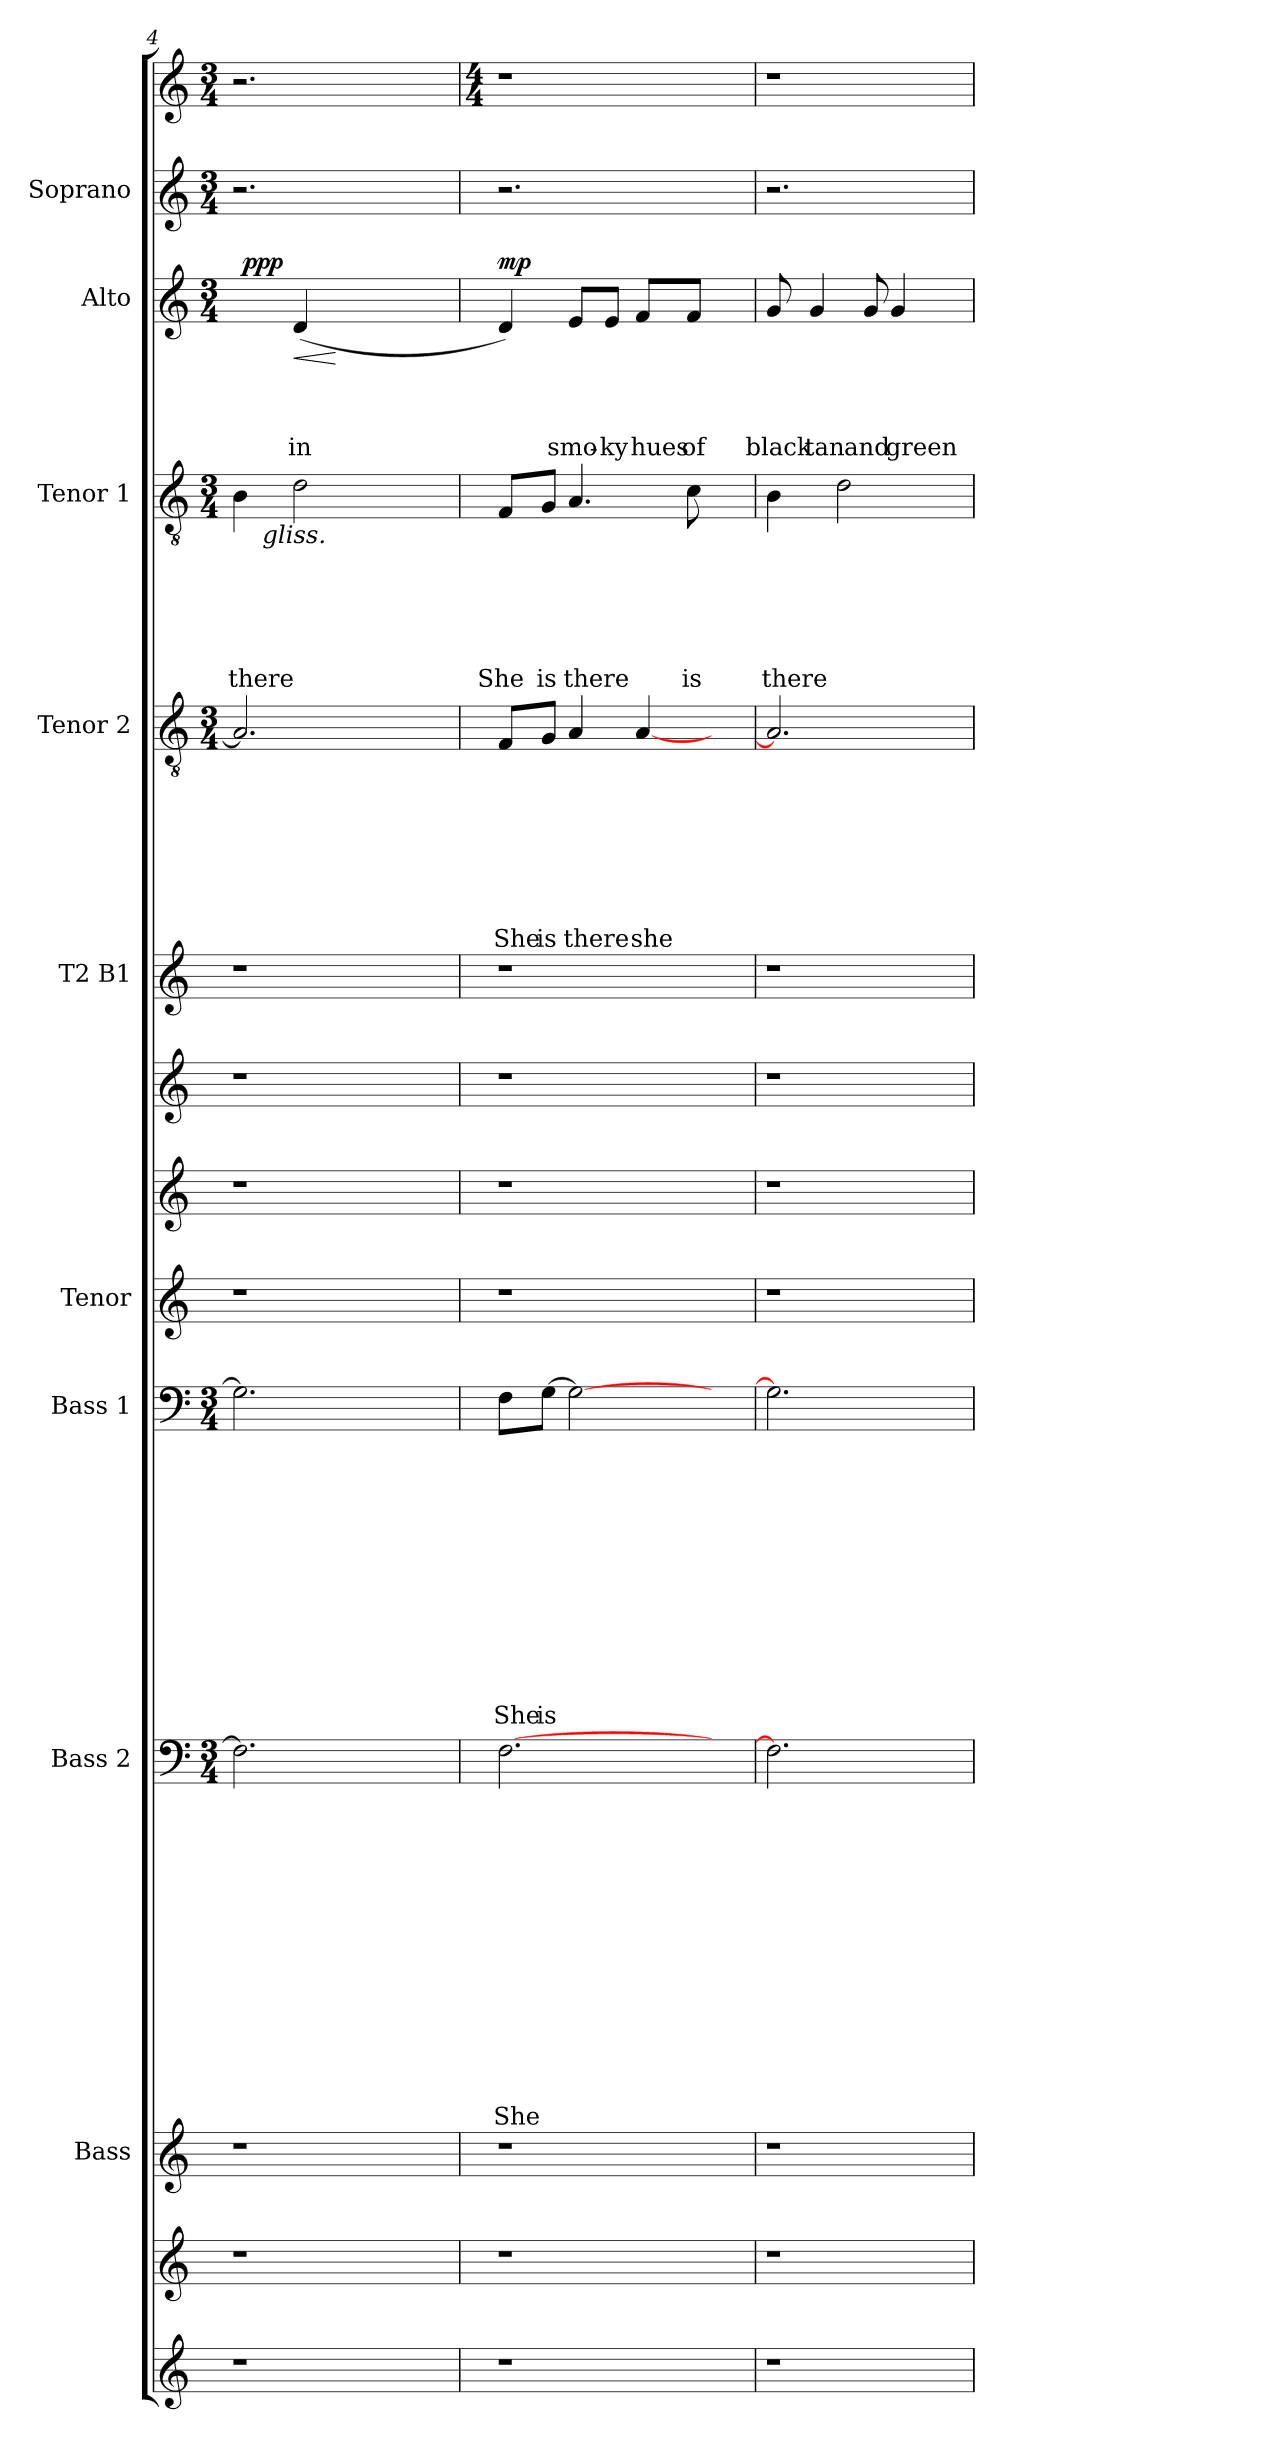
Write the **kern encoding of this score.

**kern	**kern	**kern	**kern	**text	**text	**text	**text	**text	**text	**text	**text	**text	**text	**text	**text	**text	**text	**kern	**text	**text	**text	**text	**text	**text	**text	**text	**text	**text	**text	**text	**kern	**kern	**kern	**kern	**kern	**text	**text	**text	**text	**text	**text	**text	**text	**kern	**text	**text	**text	**text	**text	**text	**kern	**text	**text	**text	**text	**dynam	**kern	**kern
*part14	*part13	*part12	*part11	*part11	*part11	*part11	*part11	*part11	*part11	*part11	*part11	*part11	*part11	*part11	*part11	*part11	*part11	*part10	*part10	*part10	*part10	*part10	*part10	*part10	*part10	*part10	*part10	*part10	*part10	*part10	*part9	*part8	*part7	*part6	*part5	*part5	*part5	*part5	*part5	*part5	*part5	*part5	*part5	*part4	*part4	*part4	*part4	*part4	*part4	*part4	*part3	*part3	*part3	*part3	*part3	*part3	*part2	*part1
*staff14	*staff13	*staff12	*staff11	*staff11	*staff11	*staff11	*staff11	*staff11	*staff11	*staff11	*staff11	*staff11	*staff11	*staff11	*staff11	*staff11	*staff11	*staff10	*staff10	*staff10	*staff10	*staff10	*staff10	*staff10	*staff10	*staff10	*staff10	*staff10	*staff10	*staff10	*staff9	*staff8	*staff7	*staff6	*staff5	*staff5	*staff5	*staff5	*staff5	*staff5	*staff5	*staff5	*staff5	*staff4	*staff4	*staff4	*staff4	*staff4	*staff4	*staff4	*staff3	*staff3	*staff3	*staff3	*staff3	*staff3	*staff2	*staff1
*	*	*I"Bass	*I"Bass 2	*	*	*	*	*	*	*	*	*	*	*	*	*	*	*I"Bass 1	*	*	*	*	*	*	*	*	*	*	*	*	*I"Tenor	*	*	*I"T2 B1	*I"Tenor 2	*	*	*	*	*	*	*	*	*I"Tenor 1	*	*	*	*	*	*	*I"Alto	*	*	*	*	*	*I"Soprano	*
*	*	*I'B	*I'B2	*	*	*	*	*	*	*	*	*	*	*	*	*	*	*I'B1	*	*	*	*	*	*	*	*	*	*	*	*	*I'T	*	*	*	*I'T2	*	*	*	*	*	*	*	*	*I'T1	*	*	*	*	*	*	*I'A	*	*	*	*	*	*I'S	*
*clefG2	*clefG2	*clefG2	*clefF4	*	*	*	*	*	*	*	*	*	*	*	*	*	*	*clefF4	*	*	*	*	*	*	*	*	*	*	*	*	*clefG2	*clefG2	*clefG2	*clefG2	*clefGv2	*	*	*	*	*	*	*	*	*clefGv2	*	*	*	*	*	*	*clefG2	*	*	*	*	*	*clefG2	*clefG2
*k[]	*k[]	*k[]	*k[]	*	*	*	*	*	*	*	*	*	*	*	*	*	*	*k[]	*	*	*	*	*	*	*	*	*	*	*	*	*k[]	*k[]	*k[]	*k[]	*k[]	*	*	*	*	*	*	*	*	*k[]	*	*	*	*	*	*	*k[]	*	*	*	*	*	*k[]	*k[]
*C:	*C:	*C:	*C:	*	*	*	*	*	*	*	*	*	*	*	*	*	*	*C:	*	*	*	*	*	*	*	*	*	*	*	*	*C:	*C:	*C:	*C:	*C:	*	*	*	*	*	*	*	*	*C:	*	*	*	*	*	*	*C:	*	*	*	*	*	*C:	*C:
*	*	*	*M3/4	*	*	*	*	*	*	*	*	*	*	*	*	*	*	*M3/4	*	*	*	*	*	*	*	*	*	*	*	*	*	*	*	*	*M3/4	*	*	*	*	*	*	*	*	*M3/4	*	*	*	*	*	*	*M3/4	*	*	*	*	*	*M3/4	*M3/4
=4	=4	=4	=4	=4	=4	=4	=4	=4	=4	=4	=4	=4	=4	=4	=4	=4	=4	=4	=4	=4	=4	=4	=4	=4	=4	=4	=4	=4	=4	=4	=4	=4	=4	=4	=4	=4	=4	=4	=4	=4	=4	=4	=4	=4	=4	=4	=4	=4	=4	=4	=4	=4	=4	=4	=4	=4	=4	=4
!	!	!	!	!	!	!	!	!	!	!	!	!	!	!	!	!	!	!	!	!	!	!	!	!	!	!	!	!	!	!	!	!	!	!	!	!	!	!	!	!	!	!	!	!	!	!	!	!	!	!LO:LY:b	!	!	!	!	!	!	!	!
*	*	*	*	*	*	*	*	*	*	*	*	*	*	*	*	*	*	*	*	*	*	*	*	*	*	*	*	*	*	*	*	*	*	*	*	*	*	*	*	*	*	*	*	*^	*	*	*	*	*	*	*^	*	*	*	*	*	*	*
1r	1r	1r	2.F\]	.	.	.	.	.	.	.	.	.	.	.	.	.	.	2.G\]	.	.	.	.	.	.	.	.	.	.	.	.	1r	1r	1r	1r	2.A/]	.	.	.	.	.	.	.	.	4B\	16.ryy	.	.	.	.	.	there	4ryy	48ryy	.	.	.	.	.	2.r	2.r
!	!	!	!	!	!	!	!	!	!	!	!	!	!	!	!	!	!	!	!	!	!	!	!	!	!	!	!	!	!	!	!	!	!	!	!	!	!	!	!	!	!	!	!	!	!	!	!	!	!	!	!	!	!	!	!	!	!	!LO:DY:a	!	!
.	.	.	.	.	.	.	.	.	.	.	.	.	.	.	.	.	.	.	.	.	.	.	.	.	.	.	.	.	.	.	.	.	.	.	.	.	.	.	.	.	.	.	.	.	.	.	.	.	.	.	.	.	3%2ryy	.	.	.	.	ppp	.	.
!	!	!	!	!	!	!	!	!	!	!	!	!	!	!	!	!	!	!	!	!	!	!	!	!	!	!	!	!	!	!	!	!	!	!	!	!	!	!	!	!	!	!	!	!	!LO:TX:b:i:t=gliss.	!	!	!	!	!	!	!	!	!	!	!	!	!	!	!
.	.	.	.	.	.	.	.	.	.	.	.	.	.	.	.	.	.	.	.	.	.	.	.	.	.	.	.	.	.	.	.	.	.	.	.	.	.	.	.	.	.	.	.	.	2ryy	.	.	.	.	.	.	.	.	.	.	.	.	.	.	.
!	!	!	!	!	!	!	!	!	!	!	!	!	!	!	!	!	!	!	!	!	!	!	!	!	!	!	!	!	!	!	!	!	!	!	!	!	!	!	!	!	!	!	!	!	!	!	!	!	!	!	!	!	!	!	!	!	!LO:LY:b	!LO:HP:b	!	!
.	.	.	.	.	.	.	.	.	.	.	.	.	.	.	.	.	.	.	.	.	.	.	.	.	.	.	.	.	.	.	.	.	.	.	.	.	.	.	.	.	.	.	.	2d\	.	.	.	.	.	.	.	(<4d/	.	.	.	.	in	<	.	.
.	.	.	.	.	.	.	.	.	.	.	.	.	.	.	.	.	.	.	.	.	.	.	.	.	.	.	.	.	.	.	.	.	.	.	.	.	.	.	.	.	.	.	.	.	.	.	.	.	.	.	.	2ryy	.	.	.	.	.	[	.	.
.	.	.	.	.	.	.	.	.	.	.	.	.	.	.	.	.	.	.	.	.	.	.	.	.	.	.	.	.	.	.	.	.	.	.	.	.	.	.	.	.	.	.	.	.	4ryy	.	.	.	.	.	.	.	.	.	.	.	.	.	.	.
.	.	.	.	.	.	.	.	.	.	.	.	.	.	.	.	.	.	.	.	.	.	.	.	.	.	.	.	.	.	.	.	.	.	.	.	.	.	.	.	.	.	.	.	.	.	.	.	.	.	.	.	.	6...ryy	.	.	.	.	.	.	.
.	.	.	4ryy	.	.	.	.	.	.	.	.	.	.	.	.	.	.	4ryy	.	.	.	.	.	.	.	.	.	.	.	.	.	.	.	.	4ryy	.	.	.	.	.	.	.	.	4ryy	.	.	.	.	.	.	.	.	.	.	.	.	.	.	4ryy	4ryy
.	.	.	.	.	.	.	.	.	.	.	.	.	.	.	.	.	.	.	.	.	.	.	.	.	.	.	.	.	.	.	.	.	.	.	.	.	.	.	.	.	.	.	.	.	8ryy	.	.	.	.	.	.	.	.	.	.	.	.	.	.	.
.	.	.	.	.	.	.	.	.	.	.	.	.	.	.	.	.	.	.	.	.	.	.	.	.	.	.	.	.	.	.	.	.	.	.	.	.	.	.	.	.	.	.	.	.	32ryy	.	.	.	.	.	.	.	.	.	.	.	.	.	.	.
*	*	*	*	*	*	*	*	*	*	*	*	*	*	*	*	*	*	*	*	*	*	*	*	*	*	*	*	*	*	*	*	*	*	*	*	*	*	*	*	*	*	*	*	*v	*v	*	*	*	*	*	*	*	*	*	*	*	*	*	*	*
*	*	*	*	*	*	*	*	*	*	*	*	*	*	*	*	*	*	*	*	*	*	*	*	*	*	*	*	*	*	*	*	*	*	*	*	*	*	*	*	*	*	*	*	*	*	*	*	*	*	*	*v	*v	*	*	*	*	*	*	*
=5	=5	=5	=5	=5	=5	=5	=5	=5	=5	=5	=5	=5	=5	=5	=5	=5	=5	=5	=5	=5	=5	=5	=5	=5	=5	=5	=5	=5	=5	=5	=5	=5	=5	=5	=5	=5	=5	=5	=5	=5	=5	=5	=5	=5	=5	=5	=5	=5	=5	=5	=5	=5	=5	=5	=5	=5	=5	=5
*	*	*	*	*	*	*	*	*	*	*	*	*	*	*	*	*	*	*	*	*	*	*	*	*	*	*	*	*	*	*	*	*	*	*	*	*	*	*	*	*	*	*	*	*	*	*	*	*	*	*	*	*	*	*	*	*	*	*M4/4
*	*	*	*	*	*	*	*	*	*	*	*	*	*	*	*	*	*	*	*	*	*	*	*	*	*	*	*	*	*	*	*	*	*	*	*	*	*	*	*	*	*	*	*	*^	*	*	*	*	*	*	*^	*	*	*	*	*	*	*
!	!	!	!	!	!	!	!	!	!	!	!	!	!	!	!	!	!LO:LY:b	!	!	!	!	!	!	!	!	!	!	!	!	!LO:LY:b	!	!	!	!	!	!	!	!	!	!	!	!	!LO:LY:b	!	!	!	!	!	!	!	!LO:LY:b	!	!	!	!	!	!	!LO:DY:a	!	!
*	*	*	*	*	*	*	*	*	*	*	*	*	*	*	*	*	*	*	*	*	*	*	*	*	*	*	*	*	*	*	*	*	*	*	*	*	*	*	*	*	*	*	*	*v	*v	*	*	*	*	*	*	*	*	*	*	*	*	*	*	*
*	*	*	*	*	*	*	*	*	*	*	*	*	*	*	*	*	*	*	*	*	*	*	*	*	*	*	*	*	*	*	*	*	*	*	*	*	*	*	*	*	*	*	*	*	*	*	*	*	*	*	*v	*v	*	*	*	*	*	*	*
1r	1r	1r	[>2.F\	.	.	.	.	.	.	.	.	.	.	.	.	.	She	8F\L	.	.	.	.	.	.	.	.	.	.	.	She	1r	1r	1r	1r	8F/L	.	.	.	.	.	.	.	She	8F/L	.	.	.	.	.	She	4d/)	.	.	.	.	mp	2.r	1r
!	!	!	!	!	!	!	!	!	!	!	!	!	!	!	!	!	!	!	!	!	!	!	!	!	!	!	!	!	!	!LO:LY:b	!	!	!	!	!	!	!	!	!	!	!	!	!LO:LY:b	!	!	!	!	!	!	!LO:LY:b	!	!	!	!	!	!	!	!
.	.	.	.	.	.	.	.	.	.	.	.	.	.	.	.	.	.	[>8G\J	.	.	.	.	.	.	.	.	.	.	.	is	.	.	.	.	8G/J	.	.	.	.	.	.	.	is	8G/J	.	.	.	.	.	is	.	.	.	.	.	.	.	.
!	!	!	!	!	!	!	!	!	!	!	!	!	!	!	!	!	!	!	!	!	!	!	!	!	!	!	!	!	!	!	!	!	!	!	!	!	!	!	!	!	!	!	!LO:LY:b	!	!	!	!	!	!	!LO:LY:b	!	!	!	!	!LO:LY:b	!	!	!
.	.	.	.	.	.	.	.	.	.	.	.	.	.	.	.	.	.	2G\_	.	.	.	.	.	.	.	.	.	.	.	.	.	.	.	.	4A/	.	.	.	.	.	.	.	there	4.A/	.	.	.	.	.	there	8e/L	.	.	.	smo-	.	.	.
!	!	!	!	!	!	!	!	!	!	!	!	!	!	!	!	!	!	!	!	!	!	!	!	!	!	!	!	!	!	!	!	!	!	!	!	!	!	!	!	!	!	!	!	!	!	!	!	!	!	!	!	!	!	!	!LO:LY:b:rj	!	!	!
.	.	.	.	.	.	.	.	.	.	.	.	.	.	.	.	.	.	.	.	.	.	.	.	.	.	.	.	.	.	.	.	.	.	.	.	.	.	.	.	.	.	.	.	.	.	.	.	.	.	.	8e/J	.	.	.	-ky	.	.	.
!	!	!	!	!	!	!	!	!	!	!	!	!	!	!	!	!	!	!	!	!	!	!	!	!	!	!	!	!	!	!	!	!	!	!	!	!	!	!	!	!	!	!	!LO:LY:b	!	!	!	!	!	!	!	!	!	!	!	!LO:LY:b	!	!	!
.	.	.	.	.	.	.	.	.	.	.	.	.	.	.	.	.	.	.	.	.	.	.	.	.	.	.	.	.	.	.	.	.	.	.	[<4A/	.	.	.	.	.	.	.	she	.	.	.	.	.	.	.	8f/L	.	.	.	hues	.	.	.
!	!	!	!	!	!	!	!	!	!	!	!	!	!	!	!	!	!	!	!	!	!	!	!	!	!	!	!	!	!	!	!	!	!	!	!	!	!	!	!	!	!	!	!	!	!	!	!	!	!	!LO:LY:b	!	!	!	!	!LO:LY:b	!	!	!
.	.	.	.	.	.	.	.	.	.	.	.	.	.	.	.	.	.	.	.	.	.	.	.	.	.	.	.	.	.	.	.	.	.	.	.	.	.	.	.	.	.	.	.	8c\	.	.	.	.	.	is	8f/J	.	.	.	of	.	.	.
.	.	.	4ryy	.	.	.	.	.	.	.	.	.	.	.	.	.	.	4ryy	.	.	.	.	.	.	.	.	.	.	.	.	.	.	.	.	4ryy	.	.	.	.	.	.	.	.	4ryy	.	.	.	.	.	.	4ryy	.	.	.	.	.	4ryy	.
=6	=6	=6	=6	=6	=6	=6	=6	=6	=6	=6	=6	=6	=6	=6	=6	=6	=6	=6	=6	=6	=6	=6	=6	=6	=6	=6	=6	=6	=6	=6	=6	=6	=6	=6	=6	=6	=6	=6	=6	=6	=6	=6	=6	=6	=6	=6	=6	=6	=6	=6	=6	=6	=6	=6	=6	=6	=6	=6
!	!	!	!	!	!	!	!	!	!	!	!	!	!	!	!	!	!	!	!	!	!	!	!	!	!	!	!	!	!	!	!	!	!	!	!	!	!	!	!	!	!	!	!	!	!	!	!	!	!	!LO:LY:b	!	!	!	!	!LO:LY:b	!	!	!
1r	1r	1r	2.F\]	.	.	.	.	.	.	.	.	.	.	.	.	.	.	2.G\]	.	.	.	.	.	.	.	.	.	.	.	.	1r	1r	1r	1r	2.A/]	.	.	.	.	.	.	.	.	4B\	.	.	.	.	.	there	8g/	.	.	.	black	.	2.r	1r
!	!	!	!	!	!	!	!	!	!	!	!	!	!	!	!	!	!	!	!	!	!	!	!	!	!	!	!	!	!	!	!	!	!	!	!	!	!	!	!	!	!	!	!	!	!	!	!	!	!	!	!	!	!	!	!LO:LY:b	!	!	!
.	.	.	.	.	.	.	.	.	.	.	.	.	.	.	.	.	.	.	.	.	.	.	.	.	.	.	.	.	.	.	.	.	.	.	.	.	.	.	.	.	.	.	.	.	.	.	.	.	.	.	4g/	.	.	.	tan	.	.	.
.	.	.	.	.	.	.	.	.	.	.	.	.	.	.	.	.	.	.	.	.	.	.	.	.	.	.	.	.	.	.	.	.	.	.	.	.	.	.	.	.	.	.	.	2d\	.	.	.	.	.	.	.	.	.	.	.	.	.	.
!	!	!	!	!	!	!	!	!	!	!	!	!	!	!	!	!	!	!	!	!	!	!	!	!	!	!	!	!	!	!	!	!	!	!	!	!	!	!	!	!	!	!	!	!	!	!	!	!	!	!	!	!	!	!	!LO:LY:b	!	!	!
.	.	.	.	.	.	.	.	.	.	.	.	.	.	.	.	.	.	.	.	.	.	.	.	.	.	.	.	.	.	.	.	.	.	.	.	.	.	.	.	.	.	.	.	.	.	.	.	.	.	.	8g/	.	.	.	and	.	.	.
!	!	!	!	!	!	!	!	!	!	!	!	!	!	!	!	!	!	!	!	!	!	!	!	!	!	!	!	!	!	!	!	!	!	!	!	!	!	!	!	!	!	!	!	!	!	!	!	!	!	!	!	!	!	!	!LO:LY:b	!	!	!
.	.	.	.	.	.	.	.	.	.	.	.	.	.	.	.	.	.	.	.	.	.	.	.	.	.	.	.	.	.	.	.	.	.	.	.	.	.	.	.	.	.	.	.	.	.	.	.	.	.	.	4g/	.	.	.	green	.	.	.
.	.	.	4ryy	.	.	.	.	.	.	.	.	.	.	.	.	.	.	4ryy	.	.	.	.	.	.	.	.	.	.	.	.	.	.	.	.	4ryy	.	.	.	.	.	.	.	.	4ryy	.	.	.	.	.	.	4ryy	.	.	.	.	.	4ryy	.
=	=	=	=	=	=	=	=	=	=	=	=	=	=	=	=	=	=	=	=	=	=	=	=	=	=	=	=	=	=	=	=	=	=	=	=	=	=	=	=	=	=	=	=	=	=	=	=	=	=	=	=	=	=	=	=	=	=	=
*-	*-	*-	*-	*-	*-	*-	*-	*-	*-	*-	*-	*-	*-	*-	*-	*-	*-	*-	*-	*-	*-	*-	*-	*-	*-	*-	*-	*-	*-	*-	*-	*-	*-	*-	*-	*-	*-	*-	*-	*-	*-	*-	*-	*-	*-	*-	*-	*-	*-	*-	*-	*-	*-	*-	*-	*-	*-	*-
